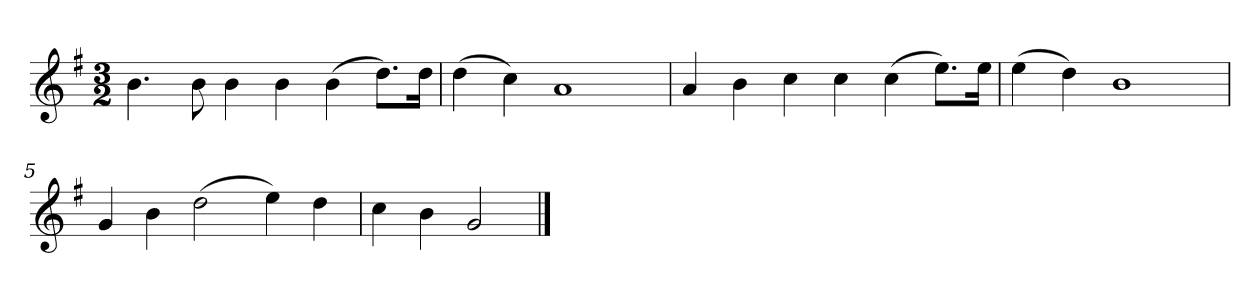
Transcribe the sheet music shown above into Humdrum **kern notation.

**kern
*part1
*staff1
*k[f#]
*M3/2
*MM120
=1
4.b
8b
4b
4b
(4b
8.ddL)
16ddJk
=2
(4dd
4cc)
1a
=3
4a
4b
4cc
4cc
(4cc
8.eeL)
16eeJk
=4
(4ee
4dd)
1b
=5
4g
4b
(2dd
4ee)
4dd
=6
4cc
4b
2g
==
*-
